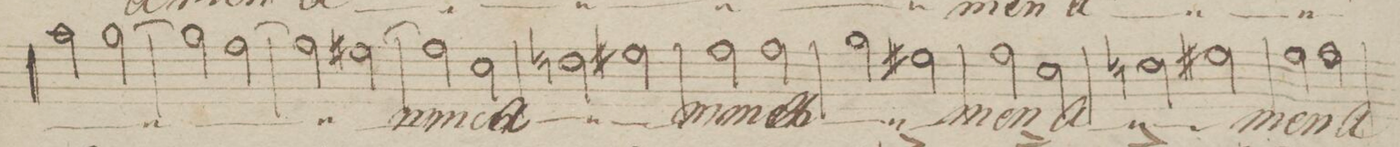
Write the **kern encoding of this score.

**kern	**text	**dynam
*I"Cant.	*	*
*clefC1	*	*
*k[b-]	*	*
*met(c|)	*	*
*M2/2	*	*
2ff\]	.	.
[2ee\	.	.
=81	=81	=81
2ee\]	.	.
[2dd\	.	.
=82	=82	=82
2dd\]	.	.
(2cc#X\	.	.
=83	=83	=83
2dd\)	-men	.
2a\	a-	.
=84	=84	=84
2bn\	.	.
2cc#X\	.	.
=85	=85	=85
2dd\	-men	.
2dd\	a-	.
=86	=86	=86
2ee\	.	.
2cc#X\	.	.
=87	=87	=87
2dd\	-men	.
2a\	a-	.
=88	=88	=88
2bn\	.	.
2cc#X\	.	.
=89	=89	=89
2dd\	-men	.
2ee\	a-	.
=90	=90	=90
*-	*-	*-
